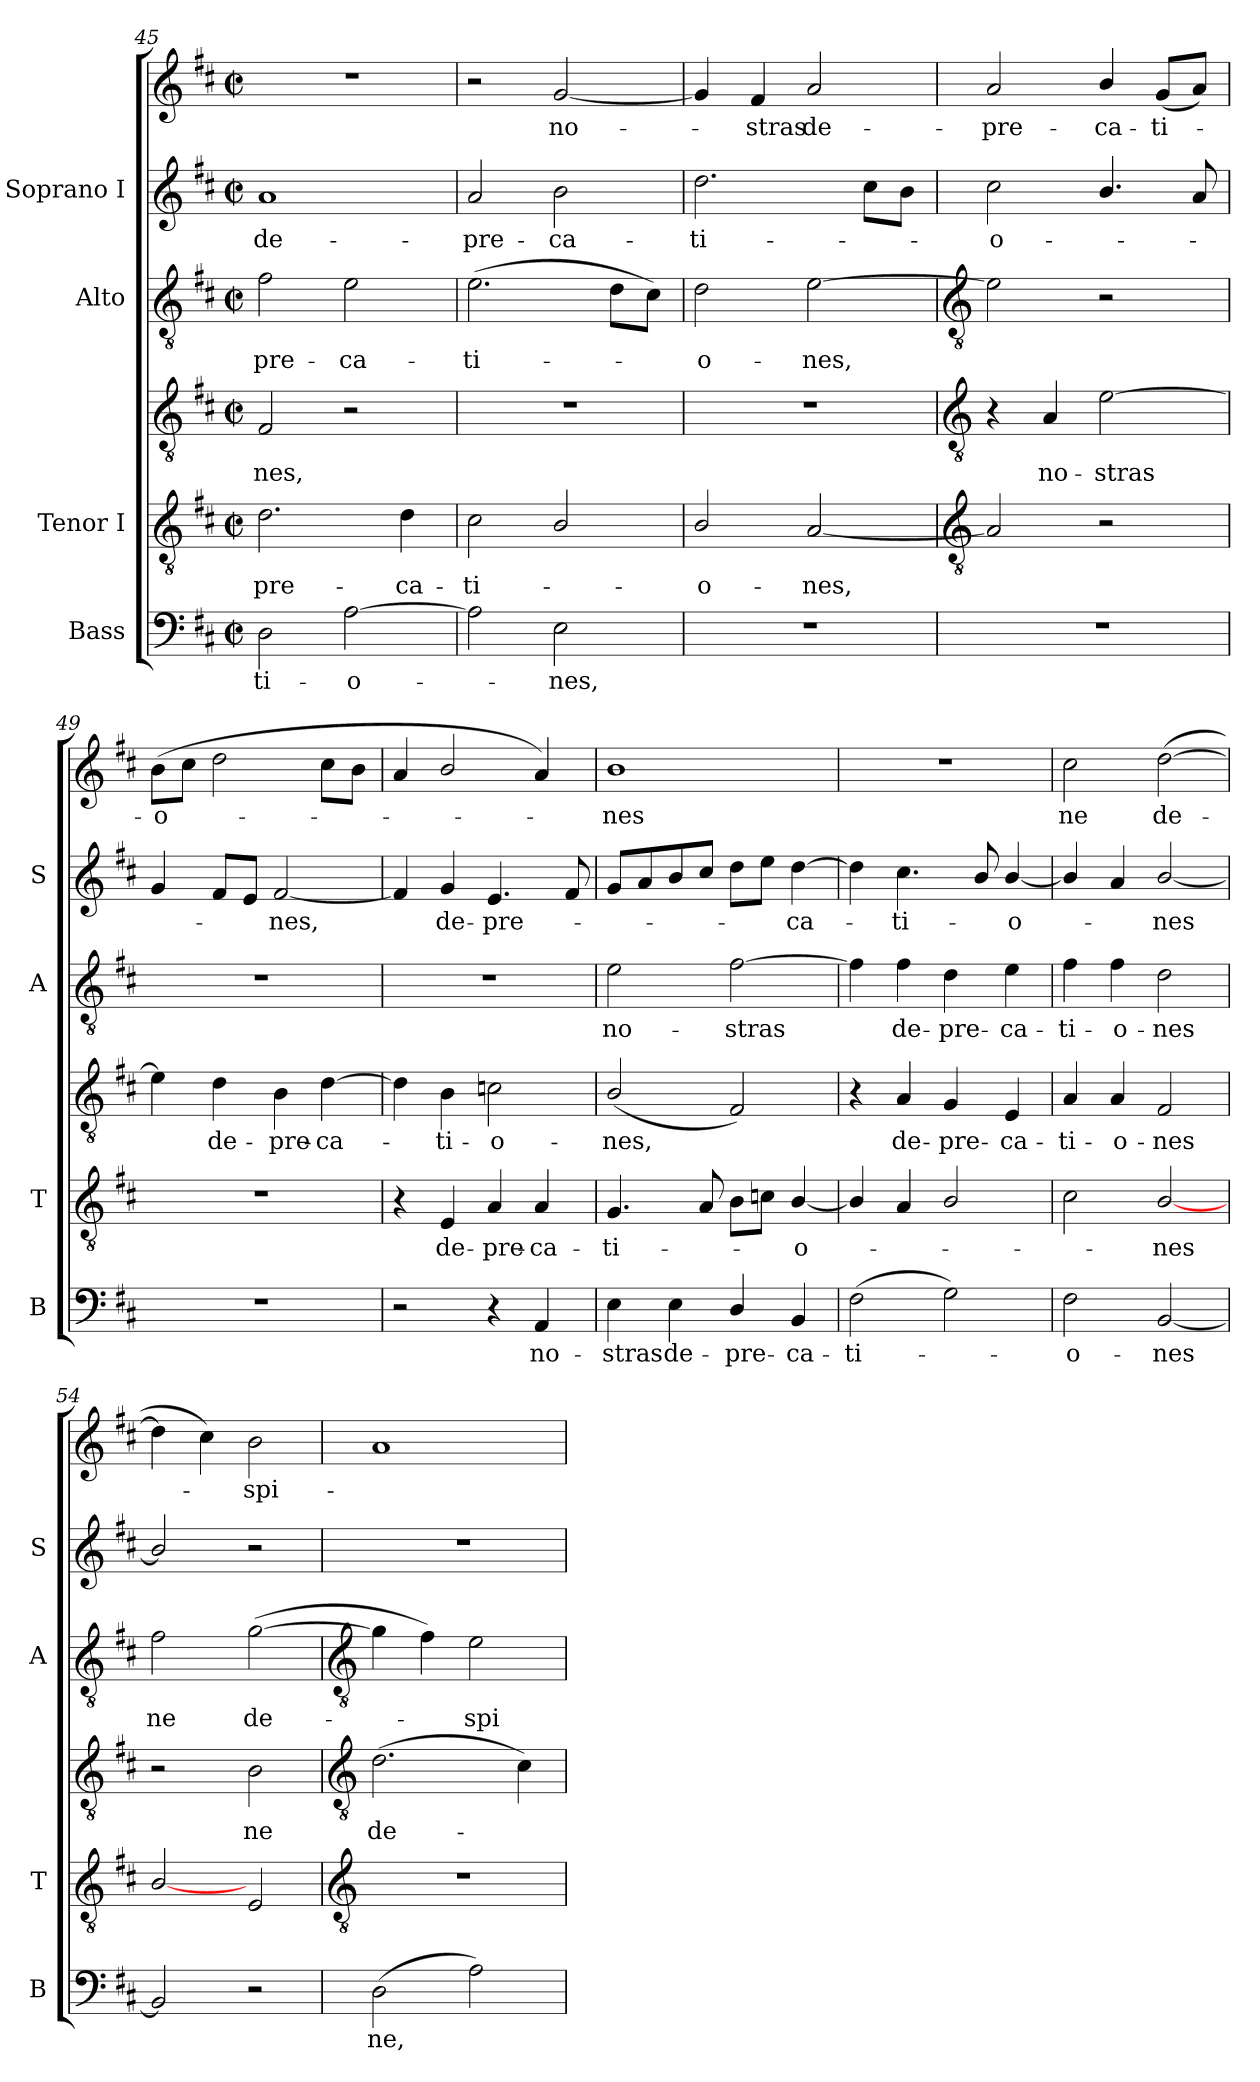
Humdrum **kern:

**kern	**text	**kern	**text	**kern	**text	**kern	**text	**kern	**text	**kern	**text
*part4	*part4	*part3	*part3	*part3	*part3	*part2	*part2	*part1	*part1	*part1	*part1
*staff6	*staff6	*staff5	*staff5	*staff4	*staff4	*staff3	*staff3	*staff2	*staff2	*staff1	*staff1
*I"Bass	*	*I"Tenor I	*	*	*	*I"Alto	*	*I"Soprano I	*	*	*
*I'B	*	*I'T	*	*	*	*I'A	*	*I'S	*	*	*
*clefF4	*	*clefGv2	*	*clefGv2	*	*clefGv2	*	*clefG2	*	*clefG2	*
*k[f#c#]	*	*k[f#c#]	*	*k[f#c#]	*	*k[f#c#]	*	*k[f#c#]	*	*k[f#c#]	*
*D:	*	*D:	*	*D:	*	*D:	*	*D:	*	*D:	*
*M2/2	*	*M2/2	*	*M2/2	*	*M2/2	*	*M2/2	*	*M2/2	*
*met(c|)	*	*met(c|)	*	*met(c|)	*	*met(c|)	*	*met(c|)	*	*met(c|)	*
=45	=45	=45	=45	=45	=45	=45	=45	=45	=45	=45	=45
!	!LO:LY:b	!	!LO:LY:b	!	!LO:LY:b	!	!LO:LY:b	!	!LO:LY:b	!	!
2D	-ti-	2.d	pre-	2F#	-nes,	2f#	-pre-	1a	de-	1r	.
!	!LO:LY:b	!	!	!	!	!	!LO:LY:b	!	!	!	!
[2A	-o-	.	.	2r	.	2e	-ca-	.	.	.	.
!	!	!	!LO:LY:b	!	!	!	!	!	!	!	!
.	.	4d	-ca-	.	.	.	.	.	.	.	.
=46	=46	=46	=46	=46	=46	=46	=46	=46	=46	=46	=46
!	!	!	!LO:LY:b	!	!	!	!LO:LY:b	!	!LO:LY:b	!	!
2A]	.	2c#	-ti-	1r	.	(>2.e	-ti-	2a	pre-	2r	.
!	!LO:LY:b	!	!	!	!	!	!	!	!LO:LY:b	!	!LO:LY:b
2E	nes,	2B/	.	.	.	.	.	2b	-ca-	[2g	-no-
.	.	.	.	.	.	8dL	.	.	.	.	.
.	.	.	.	.	.	8c#J)	.	.	.	.	.
=47	=47	=47	=47	=47	=47	=47	=47	=47	=47	=47	=47
!	!	!	!LO:LY:b	!	!	!	!LO:LY:b	!	!LO:LY:b	!	!
1r	.	2B/	o-	1r	.	2d	o-	2.dd	-ti-	4g]	.
!	!	!	!	!	!	!	!	!	!	!	!LO:LY:b
.	.	.	.	.	.	.	.	.	.	4f#	-stras
!	!	!	!LO:LY:b	!	!	!	!LO:LY:b	!	!	!	!LO:LY:b
.	.	[2A	-nes,	.	.	[2e	-nes,	.	.	2a	de-
.	.	.	.	.	.	.	.	8cc#L	.	.	.
.	.	.	.	.	.	.	.	8bJ	.	.	.
!!LO:LB:g=z
=48	=48	=48	=48	=48	=48	=48	=48	=48	=48	=48	=48
*	*	*clefGv2	*	*clefGv2	*	*clefGv2	*	*	*	*	*
!	!	!	!	!	!	!	!	!	!LO:LY:b	!	!LO:LY:b
1r	.	2A]	.	4r	.	2e]	.	2cc#	o-	2a	pre-
!	!	!	!	!	!LO:LY:b	!	!	!	!	!	!
.	.	.	.	4A	no-	.	.	.	.	.	.
!	!	!	!	!	!LO:LY:b	!	!	!	!	!	!LO:LY:b
.	.	2r	.	[2e	-stras	2r	.	4.b/	.	4b/	-ca-
!	!	!	!	!	!	!	!	!	!	!	!LO:LY:b
.	.	.	.	.	.	.	.	.	.	(<8gL	-ti-
.	.	.	.	.	.	.	.	8a	.	8aJ)	.
=49	=49	=49	=49	=49	=49	=49	=49	=49	=49	=49	=49
!	!	!	!	!	!	!	!	!	!	!	!LO:LY:b
1r	.	1r	.	4e]	.	1r	.	4g	.	(>8bL	o-
.	.	.	.	.	.	.	.	.	.	8cc#J	.
!	!	!	!	!	!LO:LY:b	!	!	!	!	!	!
.	.	.	.	4d	de-	.	.	8f#L	.	2dd	.
.	.	.	.	.	.	.	.	8eJ	.	.	.
!	!	!	!	!	!LO:LY:b	!	!	!	!LO:LY:b	!	!
.	.	.	.	4B	-pre-	.	.	[2f#	nes,	.	.
!	!	!	!	!	!LO:LY:b	!	!	!	!	!	!
.	.	.	.	[4d	-ca-	.	.	.	.	8cc#L	.
.	.	.	.	.	.	.	.	.	.	8bJ	.
=50	=50	=50	=50	=50	=50	=50	=50	=50	=50	=50	=50
2r	.	4r	.	4d]	.	1r	.	4f#]	.	4a	.
!	!	!	!LO:LY:b	!	!LO:LY:b	!	!	!	!LO:LY:b	!	!
.	.	4E	-de-	4B	ti-	.	.	4g	de-	2b/	.
!	!	!	!LO:LY:b	!	!LO:LY:b	!	!	!	!LO:LY:b	!	!
4r	.	4A	-pre-	2c	-o-	.	.	4.e	-pre-	.	.
!	!LO:LY:b	!	!LO:LY:b	!	!	!	!	!	!	!	!
4AA	no-	4A	-ca-	.	.	.	.	.	.	4a)	.
.	.	.	.	.	.	.	.	8f#	.	.	.
=51	=51	=51	=51	=51	=51	=51	=51	=51	=51	=51	=51
!	!LO:LY:b	!	!LO:LY:b	!	!LO:LY:b	!	!LO:LY:b	!	!	!	!LO:LY:b
4E	-stras	4.G	ti-	(<2B/	-nes,	2e	no-	8gL	.	1b	nes
.	.	.	.	.	.	.	.	8a	.	.	.
!	!LO:LY:b	!	!	!	!	!	!	!	!	!	!
4E	de-	.	.	.	.	.	.	8b	.	.	.
.	.	8A	.	.	.	.	.	8cc#J	.	.	.
!	!LO:LY:b	!	!	!	!	!	!LO:LY:b	!	!	!	!
4D/	-pre-	8BL	.	2F#)	.	[2f#	-stras	8ddL	.	.	.
.	.	8cJ	.	.	.	.	.	8eeJ	.	.	.
!	!LO:LY:b	!	!LO:LY:b	!	!	!	!	!	!LO:LY:b	!	!
4BB	-ca-	[4B/	o-	.	.	.	.	[4dd	ca-	.	.
=52	=52	=52	=52	=52	=52	=52	=52	=52	=52	=52	=52
!	!LO:LY:b	!	!	!	!	!	!	!	!	!	!
(>2F#	-ti-	4B/]	.	4r	.	4f#]	.	4dd]	.	1r	.
!	!	!	!	!	!LO:LY:b	!	!LO:LY:b	!	!LO:LY:b	!	!
.	.	4A	.	4A	de-	4f#	de-	4.cc#	ti-	.	.
!	!	!	!	!	!LO:LY:b	!	!LO:LY:b	!	!	!	!
2G)	.	2B/	.	4G	-pre-	4d	-pre-	.	.	.	.
.	.	.	.	.	.	.	.	8b/	.	.	.
!	!	!	!	!	!LO:LY:b	!	!LO:LY:b	!	!LO:LY:b	!	!
.	.	.	.	4E	-ca-	4e	-ca-	[4b/	o-	.	.
=53	=53	=53	=53	=53	=53	=53	=53	=53	=53	=53	=53
!	!LO:LY:b	!	!	!	!LO:LY:b	!	!LO:LY:b	!	!	!	!LO:LY:b
2F#	o-	2c#	.	4A	-ti-	4f#	-ti-	4b/]	.	2cc#	ne
!	!	!	!	!	!LO:LY:b	!	!LO:LY:b	!	!	!	!
.	.	.	.	4A	-o-	4f#	-o-	4a	.	.	.
!	!LO:LY:b	!	!LO:LY:b	!	!LO:LY:b	!	!LO:LY:b	!	!LO:LY:b	!	!LO:LY:b
[2BB	-nes	[2B/	nes	2F#	-nes	2d	-nes	[2b/	nes	(>[2dd	de-
=54	=54	=54	=54	=54	=54	=54	=54	=54	=54	=54	=54
!	!	!	!	!	!	!	!LO:LY:b	!	!	!	!
2BB]	.	[2B/	.	2r	.	2f#	ne	2b/]	.	4dd]	.
.	.	.	.	.	.	.	.	.	.	4cc#)	.
!	!	!	!	!	!LO:LY:b	!	!LO:LY:b	!	!	!	!LO:LY:b
2r	.	2E	.	2B	ne	(>[2g	de-	2r	.	2b	spi-
!!LO:LB:g=z
=55	=55	=55	=55	=55	=55	=55	=55	=55	=55	=55	=55
*	*	*clefGv2	*	*clefGv2	*	*clefGv2	*	*	*	*	*
!	!LO:LY:b	!	!	!	!LO:LY:b	!	!	!	!	!	!
(>2D	ne,	1r	.	(>2.d	de-	4g]	.	1r	.	1a	.
.	.	.	.	.	.	4f#)	.	.	.	.	.
!	!	!	!	!	!	!	!LO:LY:b	!	!	!	!
2A)	.	.	.	.	.	2e	spi-	.	.	.	.
.	.	.	.	4c#)	.	.	.	.	.	.	.
=	=	=	=	=	=	=	=	=	=	=	=
*-	*-	*-	*-	*-	*-	*-	*-	*-	*-	*-	*-
